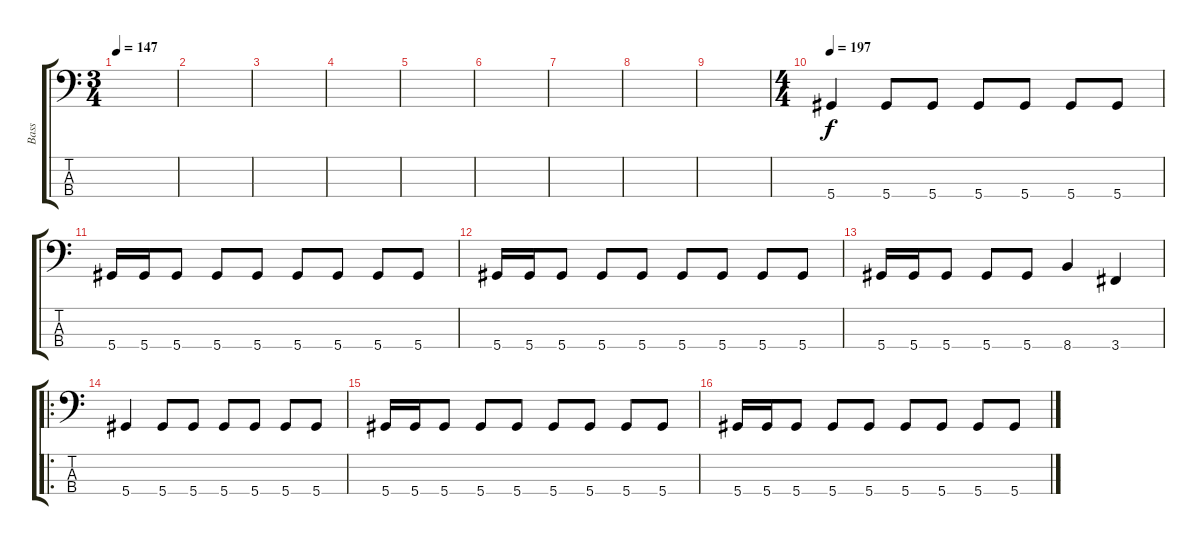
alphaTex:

\track ("Bass" "Bass") {instrument electricbassfinger}
\staff {score tabs}
\tuning (Gb2 Db2 Ab1 Eb1) {hide}
\ts (3 4)
\tempo 147
\clef f4
\ks c
|
|
|
|
|
|
|
|
|
\ts (4 4)
\tempo 197
5.4.4{volume 10 instrument slapbass1} 5.4.8 5.4.8 5.4.8 5.4.8 5.4.8 5.4.8 |
5.4.16 5.4.16 5.4.8 5.4.8 5.4.8 5.4.8 5.4.8 5.4.8 5.4.8 |
5.4.16 5.4.16 5.4.8 5.4.8 5.4.8 5.4.8 5.4.8 5.4.8 5.4.8 |
5.4.16 5.4.16 5.4.8 5.4.8 5.4.8 8.4.4 3.4.4 |
\ro
5.4.4 5.4.8 5.4.8 5.4.8 5.4.8 5.4.8 5.4.8 |
5.4.16 5.4.16 5.4.8 5.4.8 5.4.8 5.4.8 5.4.8 5.4.8 5.4.8 |
5.4.16 5.4.16 5.4.8 5.4.8 5.4.8 5.4.8 5.4.8 5.4.8 5.4.8
